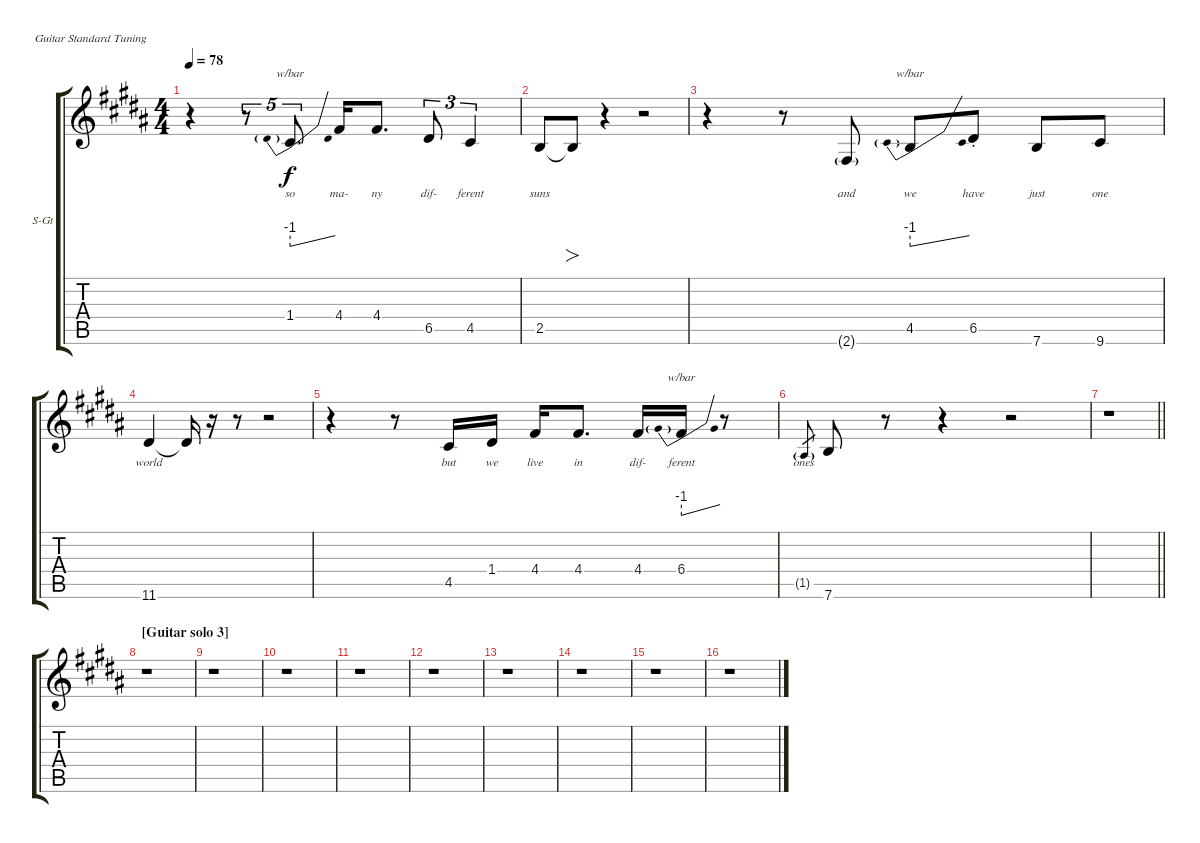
\bracketExtendMode groupsimilarinstruments
\firstSystemTrackNameOrientation horizontal
\otherSystemsTrackNameOrientation horizontal
\track ("Vocal" "S-Gt") {instrument flute}
\staff {score tabs}
\tuning (E4 B3 G3 D3 A2 E2)
\displaytranspose 12
\ts (4 4)
\tempo 78
\clef g2
\ks g#minor
r.4{dy f} r.8{tu (5 4)} 1.4.8{d tu (5 4) tbe (predivedive default 0 -4 14.399999999999999 0) lyrics (0 "so") lyrics (1 "") lyrics (2 "") lyrics (3 "") lyrics (4 "")} 4.4.16{lyrics (0 "ma-") lyrics (1 "") lyrics (2 "") lyrics (3 "") lyrics (4 "")} 4.4.8{d lyrics (0 "ny") lyrics (1 "") lyrics (2 "") lyrics (3 "") lyrics (4 "")} 6.5.8{tu (3 2) lyrics (0 "dif-") lyrics (1 "") lyrics (2 "") lyrics (3 "") lyrics (4 "")} 4.5.4{tu (3 2) lyrics (0 "ferent") lyrics (1 "") lyrics (2 "") lyrics (3 "") lyrics (4 "")} |
2.5.8{lyrics (0 "suns") lyrics (1 "") lyrics (2 "") lyrics (3 "") lyrics (4 "")} 2.5{t}.8{fo lyrics (0 "") lyrics (1 "") lyrics (2 "") lyrics (3 "") lyrics (4 "")} r.4 r.2 |
r.4 r.8 2.6{g}.8{lyrics (0 "and") lyrics (1 "") lyrics (2 "") lyrics (3 "") lyrics (4 "")} 4.5.8{tbe (predivedive default 0 -4 16.8 0) lyrics (0 "we") lyrics (1 "") lyrics (2 "") lyrics (3 "") lyrics (4 "")} 6.5{st}.8{lyrics (0 "have") lyrics (1 "") lyrics (2 "") lyrics (3 "") lyrics (4 "")} 7.6.8{lyrics (0 "just") lyrics (1 "") lyrics (2 "") lyrics (3 "") lyrics (4 "")} 9.6.8{lyrics (0 "one") lyrics (1 "") lyrics (2 "") lyrics (3 "") lyrics (4 "")} |
11.6.4{lyrics (0 "world") lyrics (1 "") lyrics (2 "") lyrics (3 "") lyrics (4 "")} 11.6{t}.16{lyrics (0 "") lyrics (1 "") lyrics (2 "") lyrics (3 "") lyrics (4 "")} r.16 r.8 r.2 |
r.4 r.8 4.5.16{lyrics (0 "but") lyrics (1 "") lyrics (2 "") lyrics (3 "") lyrics (4 "")} 1.4.16{lyrics (0 "we") lyrics (1 "") lyrics (2 "") lyrics (3 "") lyrics (4 "")} 4.4.16{lyrics (0 "live") lyrics (1 "") lyrics (2 "") lyrics (3 "") lyrics (4 "")} 4.4.8{d lyrics (0 "in") lyrics (1 "") lyrics (2 "") lyrics (3 "") lyrics (4 "")} 4.4.16{lyrics (0 "dif-") lyrics (1 "") lyrics (2 "") lyrics (3 "") lyrics (4 "")} 6.4.16{tbe (predivedive default 0 -4 30 0) lyrics (0 "ferent") lyrics (1 "") lyrics (2 "") lyrics (3 "") lyrics (4 "")} r.8 |
1.5{g}.8{lyrics (0 "ones") lyrics (1 "") lyrics (2 "") lyrics (3 "") lyrics (4 "") gr} 7.6.8{lyrics (0 "") lyrics (1 "") lyrics (2 "") lyrics (3 "") lyrics (4 "")} r.8 r.4 r.2 |
\barLineRight lightlight
r.1 |
\section ("" "[Guitar solo 3] ")
r.1 |
r.1 |
r.1 |
r.1 |
r.1 |
r.1 |
r.1 |
r.1 |
r.1
